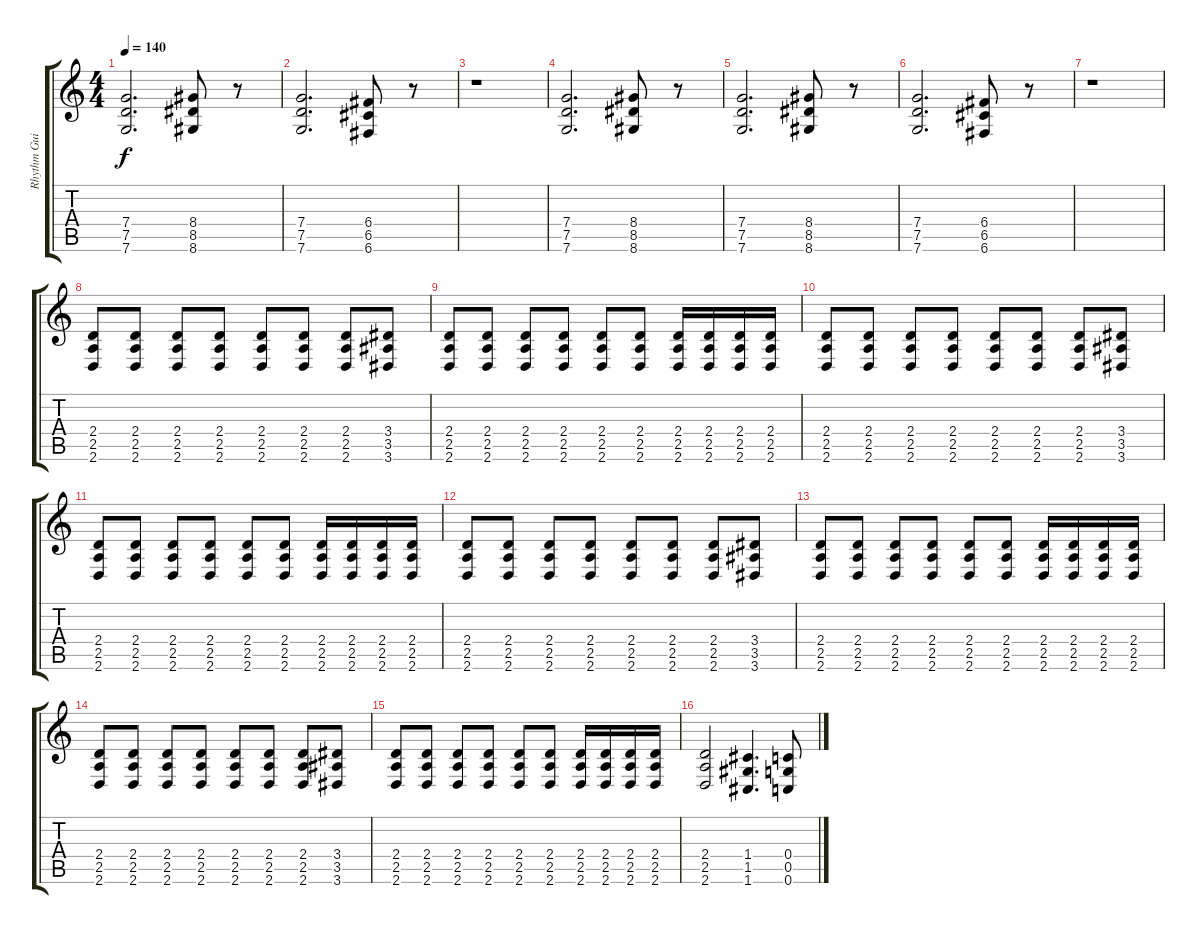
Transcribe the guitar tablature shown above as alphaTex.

\track ("Rhythm Guitar" "Rhythm Gui") {instrument distortionguitar}
\staff {score tabs}
\tuning (D4 A3 F3 C3 G2 C2) {hide}
\ts (4 4)
\tempo 140
\clef g2
\ks c
(7.4 7.5 7.6).2{d dy f} (8.4 8.5 8.6).8 r.8 |
(7.4 7.5 7.6).2{d} (6.4 6.5 6.6).8 r.8 |
r.1 |
(7.4 7.5 7.6).2{d} (8.4 8.5 8.6).8 r.8 |
(7.4 7.5 7.6).2{d} (8.4 8.5 8.6).8 r.8 |
(7.4 7.5 7.6).2{d} (6.4 6.5 6.6).8 r.8 |
r.1 |
(2.4 2.5 2.6).8 (2.4 2.5 2.6).8 (2.4 2.5 2.6).8 (2.4 2.5 2.6).8 (2.4 2.5 2.6).8 (2.4 2.5 2.6).8 (2.4 2.5 2.6).8 (3.4 3.5 3.6).8 |
(2.4 2.5 2.6).8 (2.4 2.5 2.6).8 (2.4 2.5 2.6).8 (2.4 2.5 2.6).8 (2.4 2.5 2.6).8 (2.4 2.5 2.6).8 (2.4 2.5 2.6).16 (2.4 2.5 2.6).16 (2.4 2.5 2.6).16 (2.4 2.5 2.6).16 |
(2.4 2.5 2.6).8 (2.4 2.5 2.6).8 (2.4 2.5 2.6).8 (2.4 2.5 2.6).8 (2.4 2.5 2.6).8 (2.4 2.5 2.6).8 (2.4 2.5 2.6).8 (3.4 3.5 3.6).8 |
(2.4 2.5 2.6).8 (2.4 2.5 2.6).8 (2.4 2.5 2.6).8 (2.4 2.5 2.6).8 (2.4 2.5 2.6).8 (2.4 2.5 2.6).8 (2.4 2.5 2.6).16 (2.4 2.5 2.6).16 (2.4 2.5 2.6).16 (2.4 2.5 2.6).16 |
(2.4 2.5 2.6).8 (2.4 2.5 2.6).8 (2.4 2.5 2.6).8 (2.4 2.5 2.6).8 (2.4 2.5 2.6).8 (2.4 2.5 2.6).8 (2.4 2.5 2.6).8 (3.4 3.5 3.6).8 |
(2.4 2.5 2.6).8 (2.4 2.5 2.6).8 (2.4 2.5 2.6).8 (2.4 2.5 2.6).8 (2.4 2.5 2.6).8 (2.4 2.5 2.6).8 (2.4 2.5 2.6).16 (2.4 2.5 2.6).16 (2.4 2.5 2.6).16 (2.4 2.5 2.6).16 |
(2.4 2.5 2.6).8 (2.4 2.5 2.6).8 (2.4 2.5 2.6).8 (2.4 2.5 2.6).8 (2.4 2.5 2.6).8 (2.4 2.5 2.6).8 (2.4 2.5 2.6).8 (3.4 3.5 3.6).8 |
(2.4 2.5 2.6).8 (2.4 2.5 2.6).8 (2.4 2.5 2.6).8 (2.4 2.5 2.6).8 (2.4 2.5 2.6).8 (2.4 2.5 2.6).8 (2.4 2.5 2.6).16 (2.4 2.5 2.6).16 (2.4 2.5 2.6).16 (2.4 2.5 2.6).16 |
(2.4 2.5 2.6).2{balance 8} (1.4 1.5 1.6).4{d} (0.4 0.5 0.6).8
